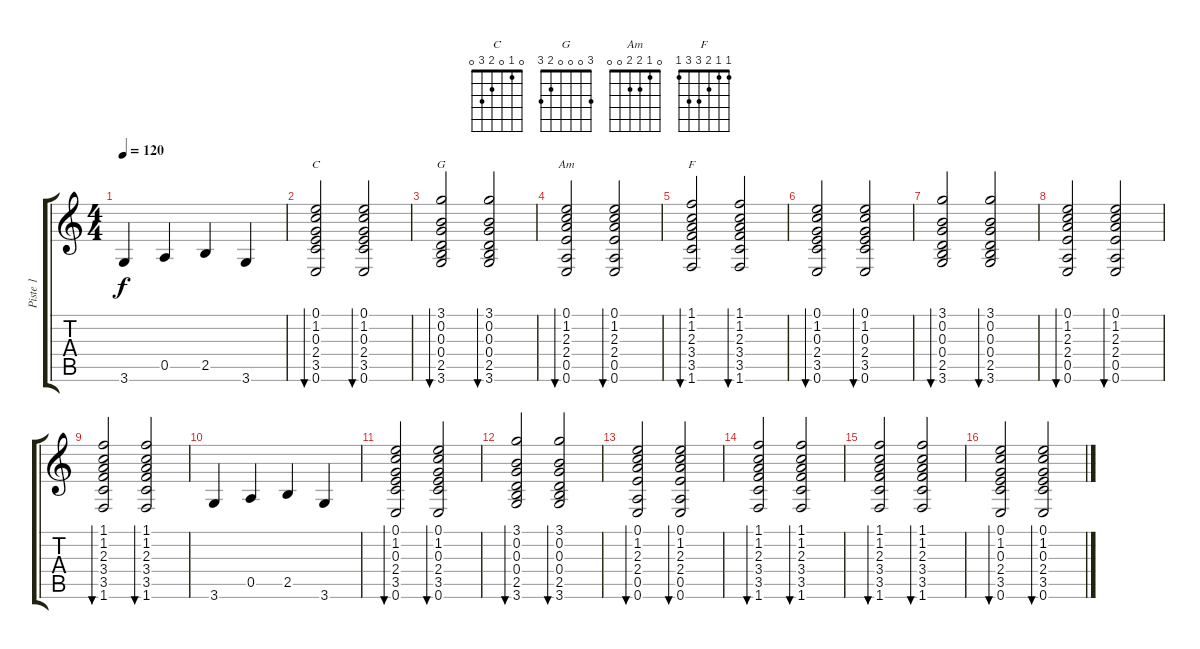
\track ("Piste 1" "Piste 1") {instrument acousticguitarsteel}
\staff {score tabs}
\tuning (E4 B3 G3 D3 A2 E2) {hide}
\chord ("C" 0 1 0 2 3 0)
\chord ("G" 3 0 0 0 2 3)
\chord ("Am" 0 1 2 2 0 0)
\chord ("F" 1 1 2 3 3 1)
\ts (4 4)
\tempo 120
\clef g2
\ks c
3.6.4{dy f instrument acousticguitarsteel} 0.5.4 2.5.4 3.6.4 |
(0.1 1.2 0.3 2.4 3.5 0.6).2{bu 30 ch "C"} (0.1 1.2 0.3 2.4 3.5 0.6).2{bu 30} |
(3.1 0.2 0.3 0.4 2.5 3.6).2{bu 30 ch "G"} (3.1 0.2 0.3 0.4 2.5 3.6).2{bu 30} |
(0.1 1.2 2.3 2.4 0.5 0.6).2{bu 30 ch "Am"} (0.1 1.2 2.3 2.4 0.5 0.6).2{bu 30} |
(1.1 1.2 2.3 3.4 3.5 1.6).2{bu 30 ch "F"} (1.1 1.2 2.3 3.4 3.5 1.6).2{bu 30} |
(0.1 1.2 0.3 2.4 3.5 0.6).2{bu 30} (0.1 1.2 0.3 2.4 3.5 0.6).2{bu 30} |
(3.1 0.2 0.3 0.4 2.5 3.6).2{bu 30} (3.1 0.2 0.3 0.4 2.5 3.6).2{bu 30} |
(0.1 1.2 2.3 2.4 0.5 0.6).2{bu 30} (0.1 1.2 2.3 2.4 0.5 0.6).2{bu 30} |
(1.1 1.2 2.3 3.4 3.5 1.6).2{bu 30} (1.1 1.2 2.3 3.4 3.5 1.6).2{bu 30} |
3.6.4 0.5.4 2.5.4 3.6.4 |
(0.1 1.2 0.3 2.4 3.5 0.6).2{bu 30} (0.1 1.2 0.3 2.4 3.5 0.6).2{bu 30} |
(3.1 0.2 0.3 0.4 2.5 3.6).2{bu 30} (3.1 0.2 0.3 0.4 2.5 3.6).2{bu 30} |
(0.1 1.2 2.3 2.4 0.5 0.6).2{bu 30} (0.1 1.2 2.3 2.4 0.5 0.6).2{bu 30} |
(1.1 1.2 2.3 3.4 3.5 1.6).2{bu 30} (1.1 1.2 2.3 3.4 3.5 1.6).2{bu 30} |
(1.1 1.2 2.3 3.4 3.5 1.6).2{bu 30} (1.1 1.2 2.3 3.4 3.5 1.6).2{bu 30} |
(0.1 1.2 0.3 2.4 3.5 0.6).2{bu 30} (0.1 1.2 0.3 2.4 3.5 0.6).2{bu 30}
